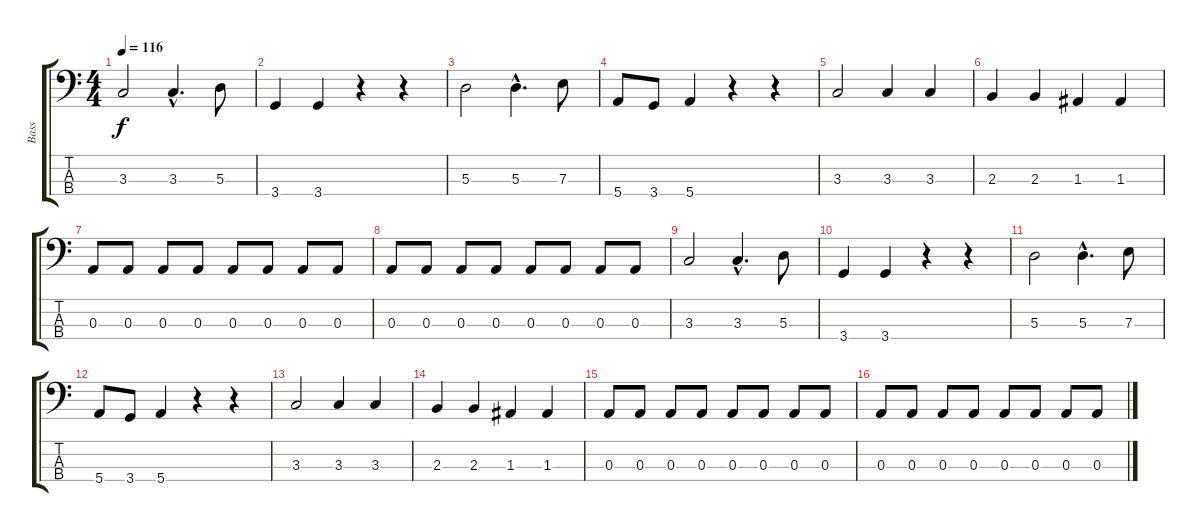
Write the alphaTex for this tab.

\track ("Bass" "Bass") {instrument electricbassfinger}
\staff {score tabs}
\tuning (G2 D2 A1 E1) {hide}
\ts (4 4)
\tempo 116
\clef f4
\ks c
3.3.2{dy f} 3.3{hac}.4{d} 5.3.8 |
3.4.4 3.4.4 r.4 r.4 |
5.3.2 5.3{hac}.4{d} 7.3.8 |
5.4.8 3.4.8 5.4.4 r.4 r.4 |
3.3.2 3.3.4 3.3.4 |
2.3.4 2.3.4 1.3.4 1.3.4 |
0.3.8 0.3.8 0.3.8 0.3.8 0.3.8 0.3.8 0.3.8 0.3.8 |
0.3.8 0.3.8 0.3.8 0.3.8 0.3.8 0.3.8 0.3.8 0.3.8 |
3.3.2 3.3{hac}.4{d} 5.3.8 |
3.4.4 3.4.4 r.4 r.4 |
5.3.2 5.3{hac}.4{d} 7.3.8 |
5.4.8 3.4.8 5.4.4 r.4 r.4 |
3.3.2 3.3.4 3.3.4 |
2.3.4 2.3.4 1.3.4 1.3.4 |
0.3.8 0.3.8 0.3.8 0.3.8 0.3.8 0.3.8 0.3.8 0.3.8 |
0.3.8 0.3.8 0.3.8 0.3.8 0.3.8 0.3.8 0.3.8 0.3.8
